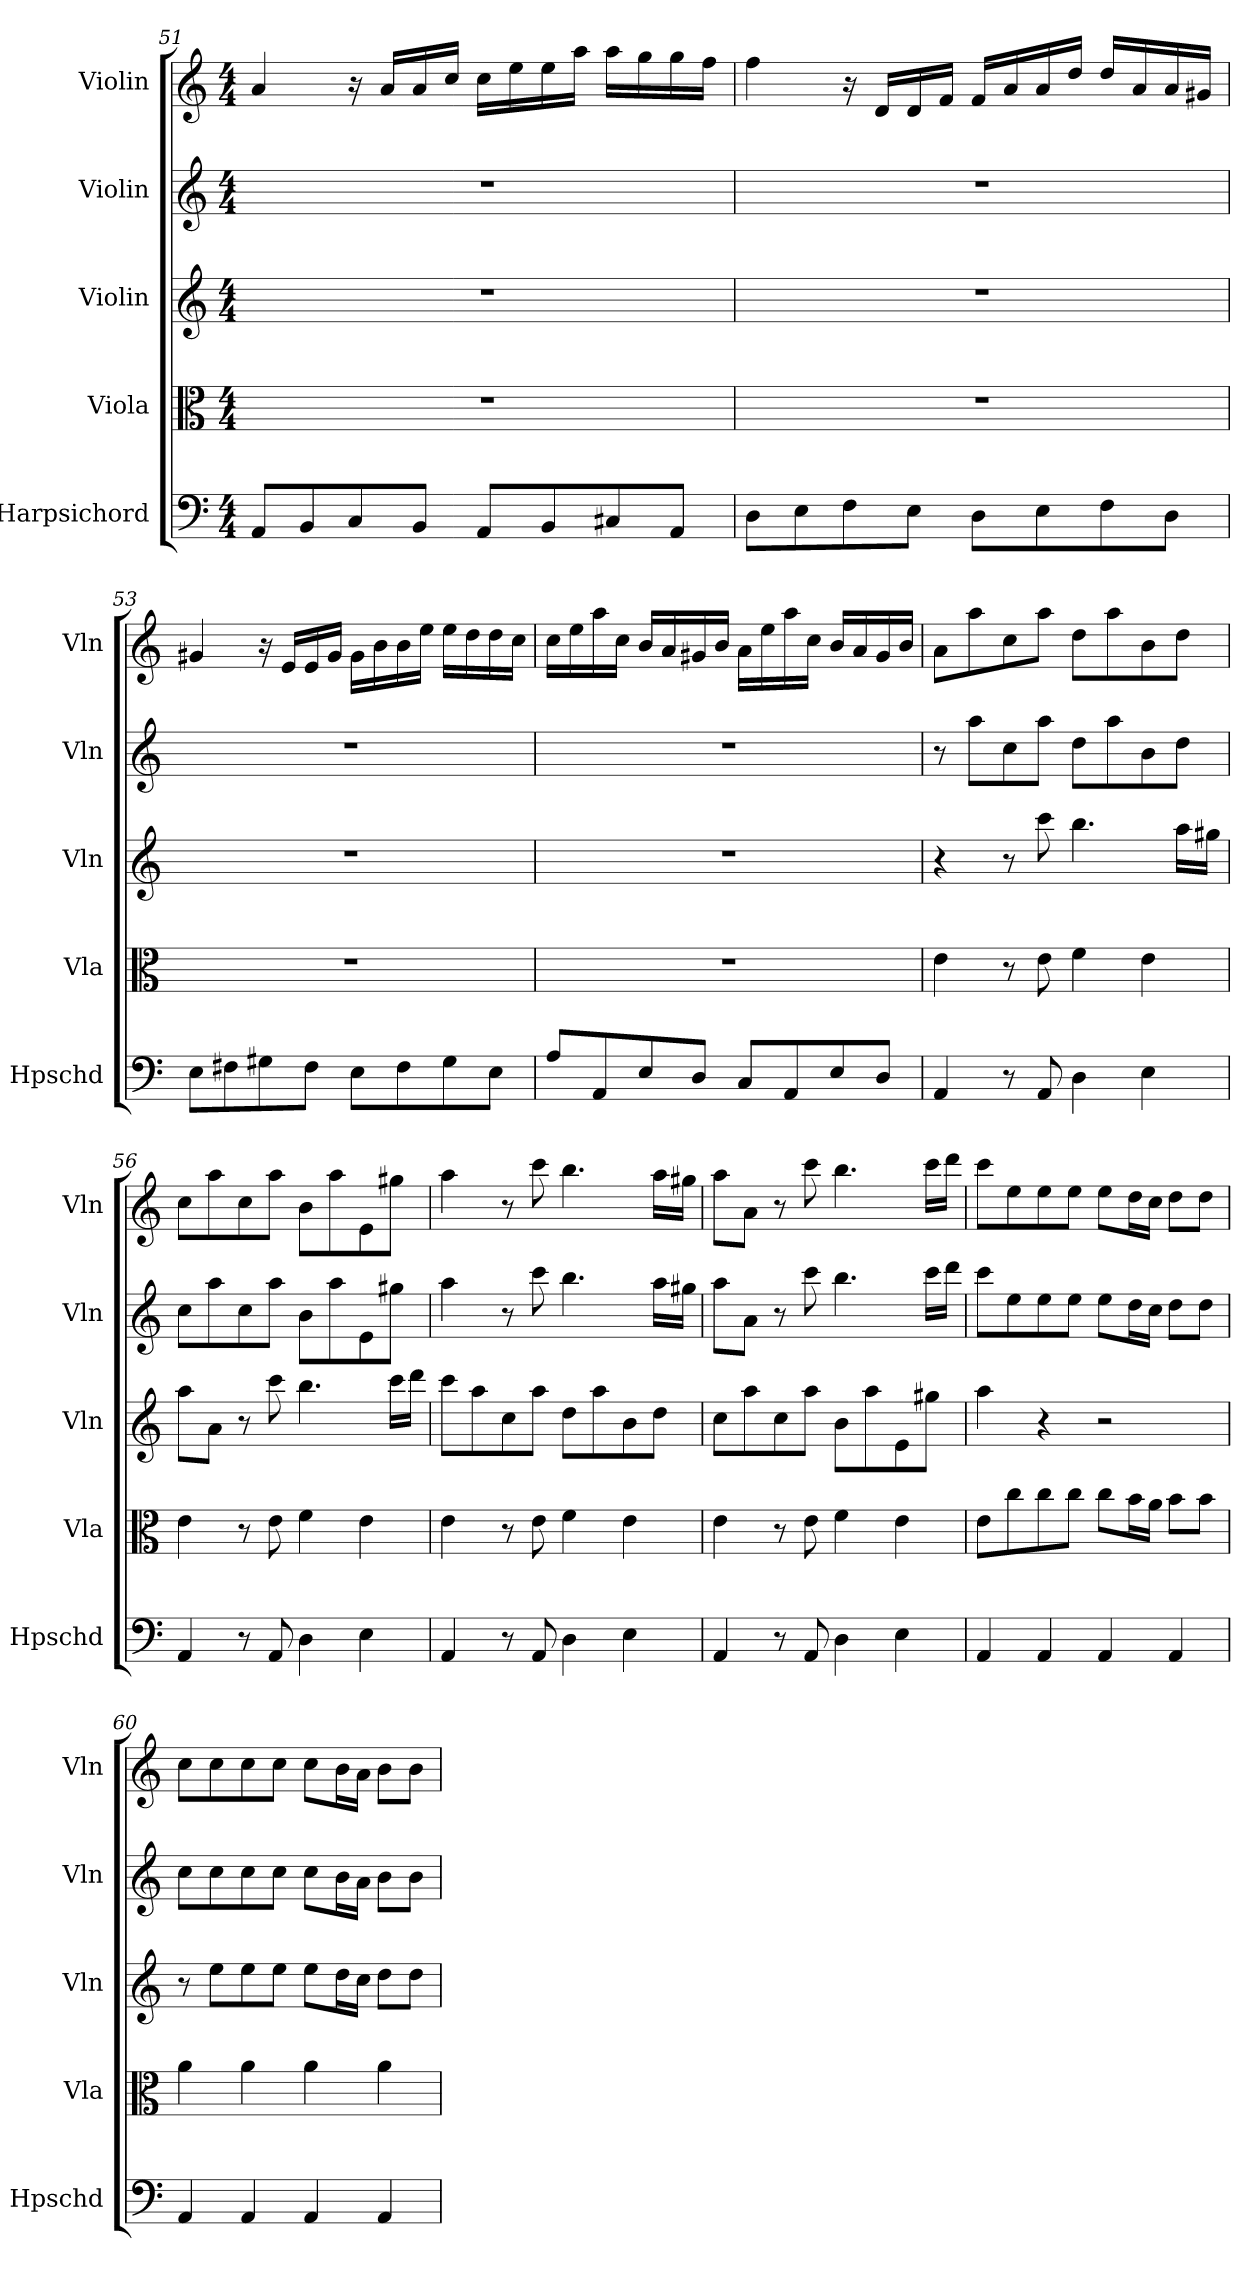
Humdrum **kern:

**kern	**kern	**kern	**kern	**kern
*part5	*part4	*part3	*part2	*part1
*staff5	*staff4	*staff3	*staff2	*staff1
*I"Harpsichord	*I"Viola	*I"Violin	*I"Violin	*I"Violin
*I'Hpschd	*I'Vla	*I'Vln	*I'Vln	*I'Vln
*clefF4	*clefC3	*clefG2	*clefG2	*clefG2
*k[]	*k[]	*k[]	*k[]	*k[]
*C:	*C:	*C:	*C:	*C:
*M4/4	*M4/4	*M4/4	*M4/4	*M4/4
=51	=51	=51	=51	=51
8AA/L	1r	1r	1r	4a/
8BB/	.	.	.	.
8C/	.	.	.	16r
.	.	.	.	16a/LL
8BB/J	.	.	.	16a/
.	.	.	.	16cc/JJ
8AA/L	.	.	.	16cc\LL
.	.	.	.	16ee\
8BB/	.	.	.	16ee\
.	.	.	.	16aa\JJ
8C#X/	.	.	.	16aa\LL
.	.	.	.	16gg\
8AA/J	.	.	.	16gg\
.	.	.	.	16ff\JJ
=52	=52	=52	=52	=52
8D\L	1r	1r	1r	4ff\
8E\	.	.	.	.
8F\	.	.	.	16r
.	.	.	.	16d/LL
8E\J	.	.	.	16d/
.	.	.	.	16f/JJ
8D\L	.	.	.	16f/LL
.	.	.	.	16a/
8E\	.	.	.	16a/
.	.	.	.	16dd/JJ
8F\	.	.	.	16dd/LL
.	.	.	.	16a/
8D\J	.	.	.	16a/
.	.	.	.	16g#X/JJ
=53	=53	=53	=53	=53
8E\L	1r	1r	1r	4g#X/
8F#X\	.	.	.	.
8G#X\	.	.	.	16r
.	.	.	.	16e/LL
8F#\J	.	.	.	16e/
.	.	.	.	16g#/JJ
8E\L	.	.	.	16g#\LL
.	.	.	.	16b\
8F#\	.	.	.	16b\
.	.	.	.	16ee\JJ
8G#\	.	.	.	16ee\LL
.	.	.	.	16dd\
8E\J	.	.	.	16dd\
.	.	.	.	16cc\JJ
=54	=54	=54	=54	=54
8A/L	1r	1r	1r	16cc\LL
.	.	.	.	16ee\
8AA/	.	.	.	16aa\
.	.	.	.	16cc\JJ
8E/	.	.	.	16b/LL
.	.	.	.	16a/
8D/J	.	.	.	16g#X/
.	.	.	.	16b/JJ
8C/L	.	.	.	16a\LL
.	.	.	.	16ee\
8AA/	.	.	.	16aa\
.	.	.	.	16cc\JJ
8E/	.	.	.	16b/LL
.	.	.	.	16a/
8D/J	.	.	.	16g#/
.	.	.	.	16b/JJ
=55	=55	=55	=55	=55
4AA/	4e\	4r	8r	8a\L
.	.	.	8aa\L	8aa\
8r	8r	8r	8cc\	8cc\
8AA/	8e\	8ccc\	8aa\J	8aa\J
4D\	4f\	4.bb\	8dd\L	8dd\L
.	.	.	8aa\	8aa\
4E\	4e\	.	8b\	8b\
.	.	16aa\LL	8dd\J	8dd\J
.	.	16gg#X\JJ	.	.
=56	=56	=56	=56	=56
4AA/	4e\	8aa\L	8cc\L	8cc\L
.	.	8a\J	8aa\	8aa\
8r	8r	8r	8cc\	8cc\
8AA/	8e\	8ccc\	8aa\J	8aa\J
4D\	4f\	4.bb\	8b\L	8b\L
.	.	.	8aa\	8aa\
4E\	4e\	.	8e\	8e\
.	.	16ccc\LL	8gg#X\J	8gg#X\J
.	.	16ddd\JJ	.	.
=57	=57	=57	=57	=57
4AA/	4e\	8ccc\L	4aa\	4aa\
.	.	8aa\	.	.
8r	8r	8cc\	8r	8r
8AA/	8e\	8aa\J	8ccc\	8ccc\
4D\	4f\	8dd\L	4.bb\	4.bb\
.	.	8aa\	.	.
4E\	4e\	8b\	.	.
.	.	8dd\J	16aa\LL	16aa\LL
.	.	.	16gg#X\JJ	16gg#X\JJ
=58	=58	=58	=58	=58
4AA/	4e\	8cc\L	8aa\L	8aa\L
.	.	8aa\	8a\J	8a\J
8r	8r	8cc\	8r	8r
8AA/	8e\	8aa\J	8ccc\	8ccc\
4D\	4f\	8b\L	4.bb\	4.bb\
.	.	8aa\	.	.
4E\	4e\	8e\	.	.
.	.	8gg#X\J	16ccc\LL	16ccc\LL
.	.	.	16ddd\JJ	16ddd\JJ
=59	=59	=59	=59	=59
4AA/	8e\L	4aa\	8ccc\L	8ccc\L
.	8cc\	.	8ee\	8ee\
4AA/	8cc\	4r	8ee\	8ee\
.	8cc\J	.	8ee\J	8ee\J
4AA/	8cc\L	2r	8ee\L	8ee\L
.	16b\L	.	16dd\L	16dd\L
.	16a\JJ	.	16cc\JJ	16cc\JJ
4AA/	8b\L	.	8dd\L	8dd\L
.	8b\J	.	8dd\J	8dd\J
=60	=60	=60	=60	=60
4AA/	4a\	8r	8cc\L	8cc\L
.	.	8ee\L	8cc\	8cc\
4AA/	4a\	8ee\	8cc\	8cc\
.	.	8ee\J	8cc\J	8cc\J
4AA/	4a\	8ee\L	8cc\L	8cc\L
.	.	16dd\L	16b\L	16b\L
.	.	16cc\JJ	16a\JJ	16a\JJ
4AA/	4a\	8dd\L	8b\L	8b\L
.	.	8dd\J	8b\J	8b\J
=	=	=	=	=
*-	*-	*-	*-	*-
